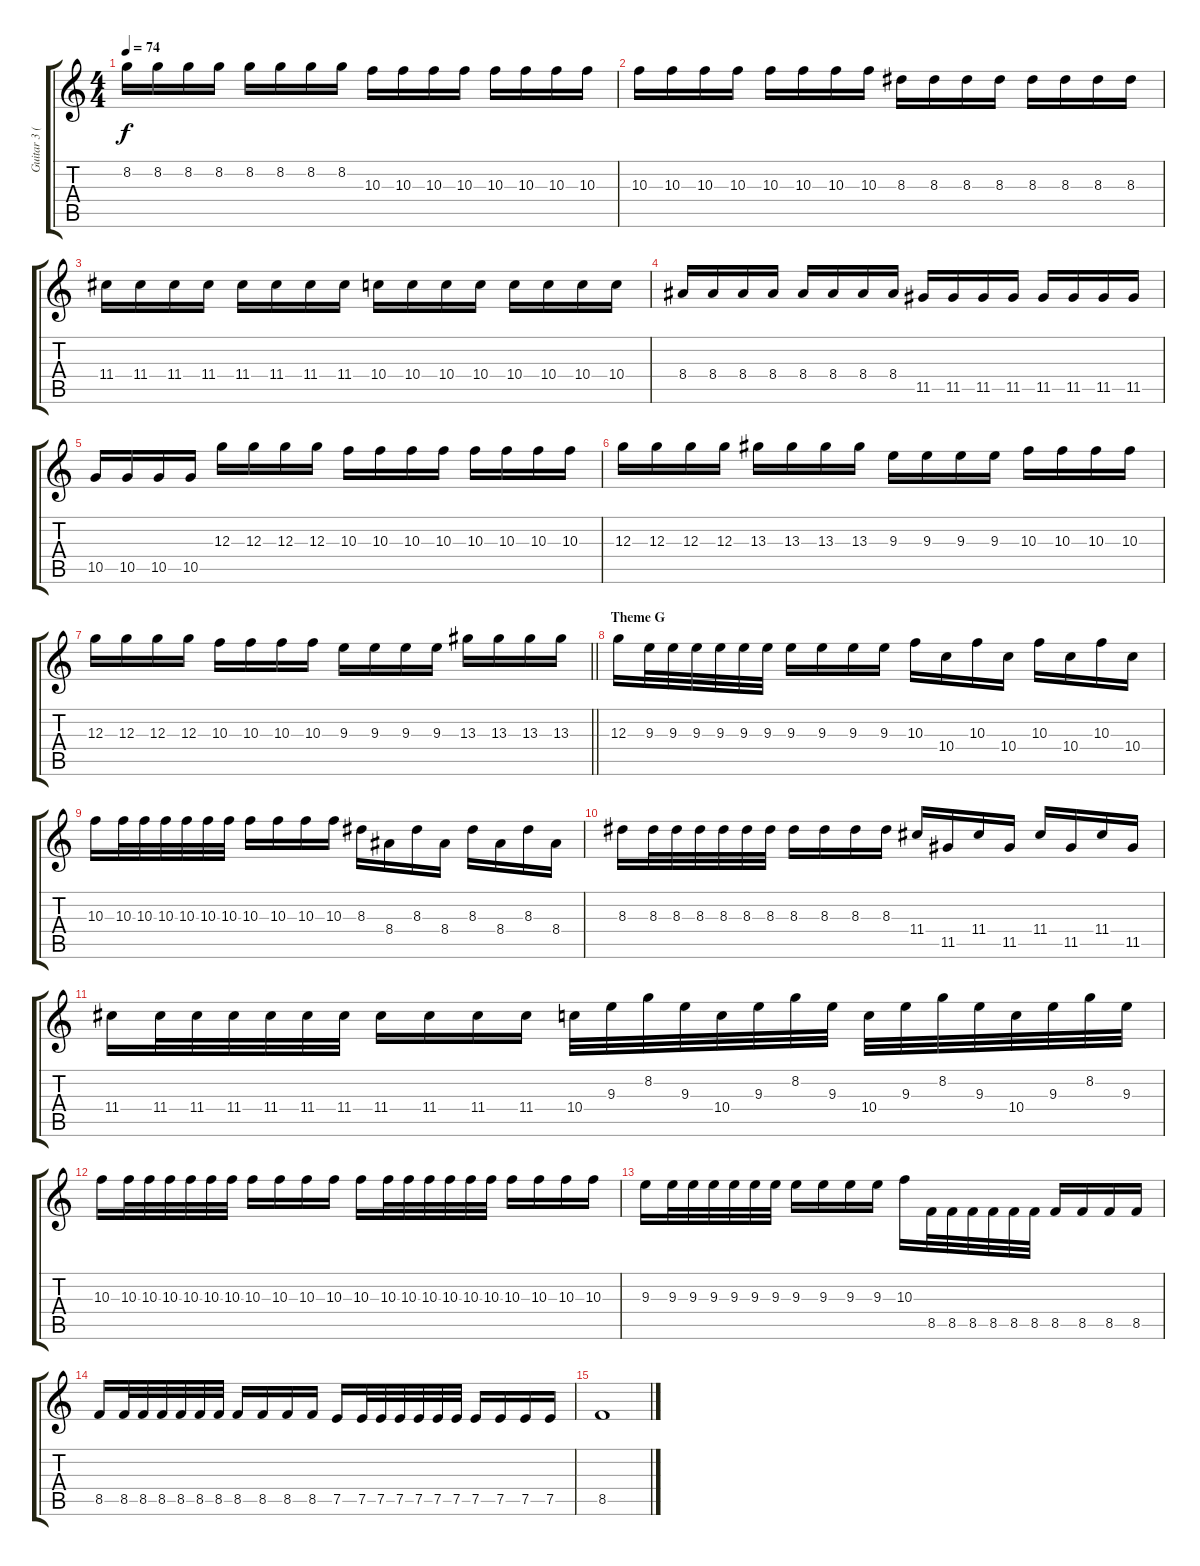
\track ("Guitar 3 (Rhythm)" "Guitar 3 (") {instrument overdrivenguitar}
\staff {score tabs}
\tuning (E4 B3 G3 D3 A2 E2) {hide}
\ts (4 4)
\tempo 74
\clef g2
\ks c
8.2.16{dy f} 8.2.16 8.2.16 8.2.16 8.2.16 8.2.16 8.2.16 8.2.16 10.3.16 10.3.16 10.3.16 10.3.16 10.3.16 10.3.16 10.3.16 10.3.16 |
10.3.16 10.3.16 10.3.16 10.3.16 10.3.16 10.3.16 10.3.16 10.3.16 8.3.16 8.3.16 8.3.16 8.3.16 8.3.16 8.3.16 8.3.16 8.3.16 |
11.4.16 11.4.16 11.4.16 11.4.16 11.4.16 11.4.16 11.4.16 11.4.16 10.4.16 10.4.16 10.4.16 10.4.16 10.4.16 10.4.16 10.4.16 10.4.16 |
8.4.16 8.4.16 8.4.16 8.4.16 8.4.16 8.4.16 8.4.16 8.4.16 11.5.16 11.5.16 11.5.16 11.5.16 11.5.16 11.5.16 11.5.16 11.5.16 |
10.5.16 10.5.16 10.5.16 10.5.16 12.3.16 12.3.16 12.3.16 12.3.16 10.3.16 10.3.16 10.3.16 10.3.16 10.3.16 10.3.16 10.3.16 10.3.16 |
12.3.16 12.3.16 12.3.16 12.3.16 13.3.16 13.3.16 13.3.16 13.3.16 9.3.16 9.3.16 9.3.16 9.3.16 10.3.16 10.3.16 10.3.16 10.3.16 |
\barLineRight lightlight
12.3.16 12.3.16 12.3.16 12.3.16 10.3.16 10.3.16 10.3.16 10.3.16 9.3.16 9.3.16 9.3.16 9.3.16 13.3.16 13.3.16 13.3.16 13.3.16 |
\section ("" "Theme G")
12.3.16 9.3.32 9.3.32 9.3.32 9.3.32 9.3.32 9.3.32 9.3.16 9.3.16 9.3.16 9.3.16 10.3.16 10.4.16 10.3.16 10.4.16 10.3.16 10.4.16 10.3.16 10.4.16 |
10.3.16 10.3.32 10.3.32 10.3.32 10.3.32 10.3.32 10.3.32 10.3.16 10.3.16 10.3.16 10.3.16 8.3.16 8.4.16 8.3.16 8.4.16 8.3.16 8.4.16 8.3.16 8.4.16 |
8.3.16 8.3.32 8.3.32 8.3.32 8.3.32 8.3.32 8.3.32 8.3.16 8.3.16 8.3.16 8.3.16 11.4.16 11.5.16 11.4.16 11.5.16 11.4.16 11.5.16 11.4.16 11.5.16 |
11.4.16 11.4.32 11.4.32 11.4.32 11.4.32 11.4.32 11.4.32 11.4.16 11.4.16 11.4.16 11.4.16 10.4.32 9.3.32 8.2.32 9.3.32 10.4.32 9.3.32 8.2.32 9.3.32 10.4.32 9.3.32 8.2.32 9.3.32 10.4.32 9.3.32 8.2.32 9.3.32 |
10.3.16 10.3.32 10.3.32 10.3.32 10.3.32 10.3.32 10.3.32 10.3.16 10.3.16 10.3.16 10.3.16 10.3.16 10.3.32 10.3.32 10.3.32 10.3.32 10.3.32 10.3.32 10.3.16 10.3.16 10.3.16 10.3.16 |
9.3.16 9.3.32 9.3.32 9.3.32 9.3.32 9.3.32 9.3.32 9.3.16 9.3.16 9.3.16 9.3.16 10.3.16 8.5.32 8.5.32 8.5.32 8.5.32 8.5.32 8.5.32 8.5.16 8.5.16 8.5.16 8.5.16 |
8.5.16 8.5.32 8.5.32 8.5.32 8.5.32 8.5.32 8.5.32 8.5.16 8.5.16 8.5.16 8.5.16 7.5.16 7.5.32 7.5.32 7.5.32 7.5.32 7.5.32 7.5.32 7.5.16 7.5.16 7.5.16 7.5.16 |
8.5.1
